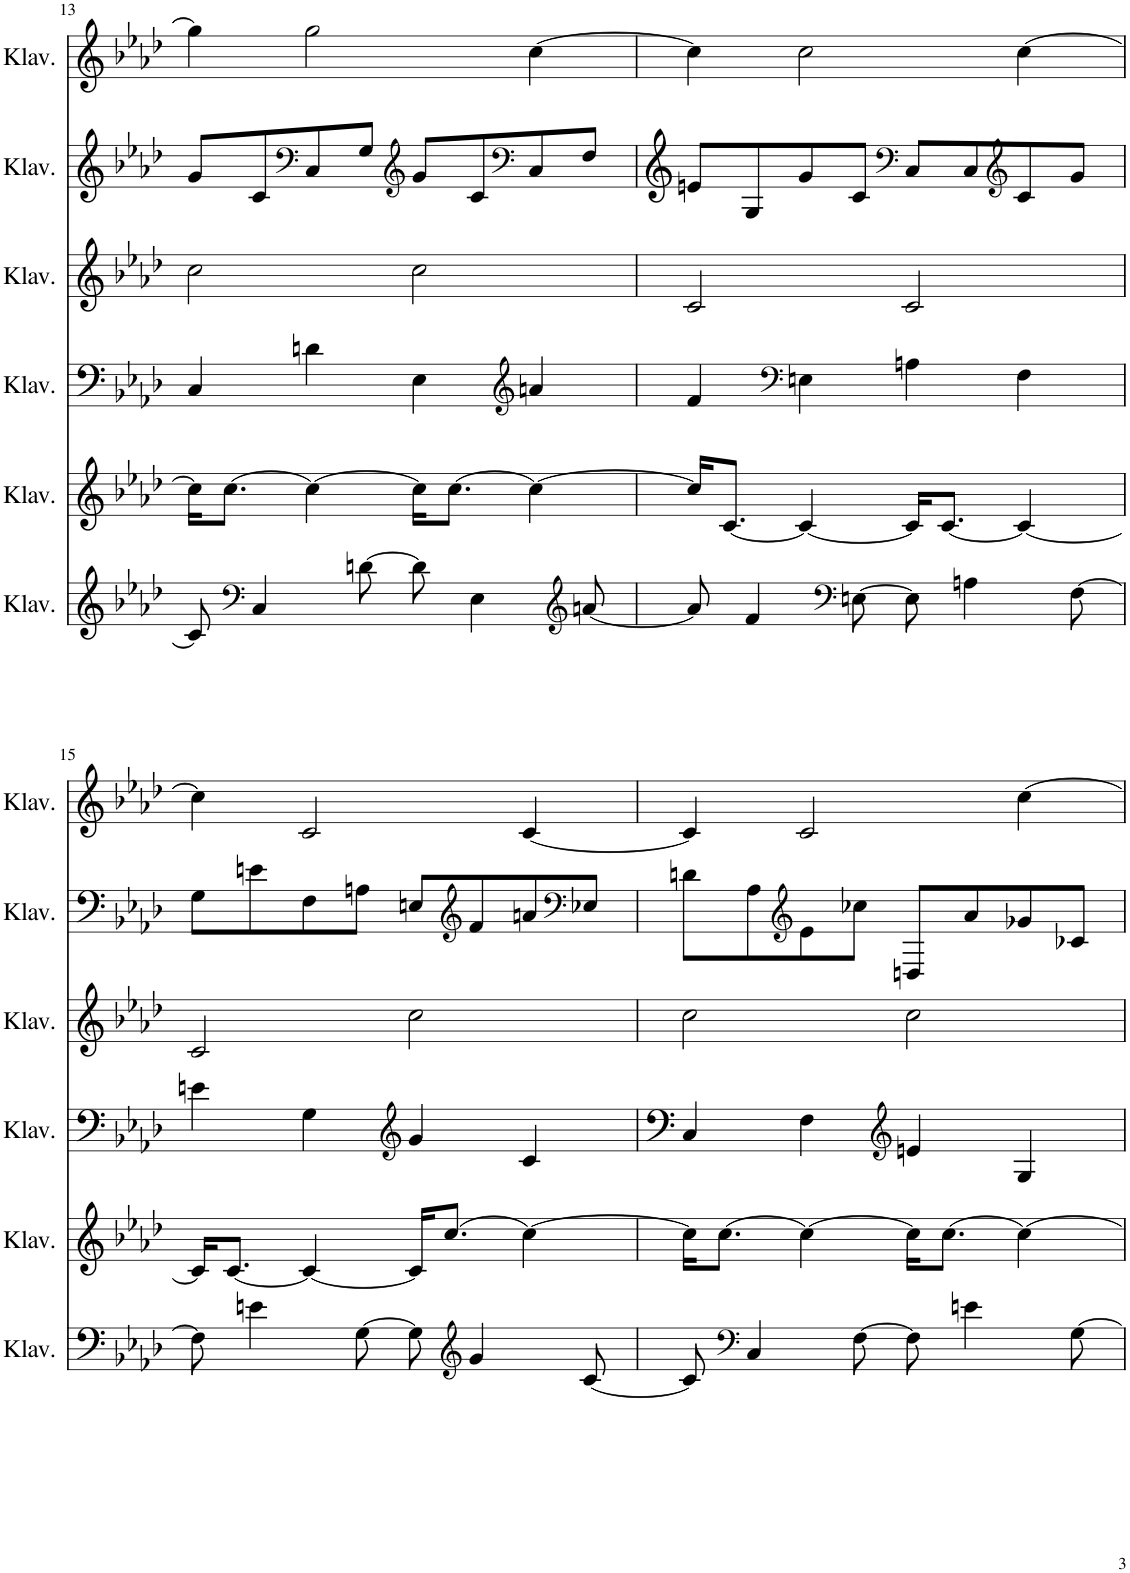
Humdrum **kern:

**kern	**kern	**kern	**kern	**kern	**kern
*part6	*part5	*part4	*part3	*part2	*part1
*staff6	*staff5	*staff4	*staff3	*staff2	*staff1
*I"Klavier	*I"Klavier	*I"Klavier	*I"Klavier	*I"Klavier	*I"Klavier
*I'Klav.	*I'Klav.	*I'Klav.	*I'Klav.	*I'Klav.	*I'Klav.
!!LO:PB:g=z
*clefG2	*clefG2	*clefF4	*clefG2	*clefF4	*clefG2
*k[b-e-a-d-]	*k[b-e-a-d-]	*k[b-e-a-d-]	*k[b-e-a-d-]	*k[b-e-a-d-]	*k[b-e-a-d-]
*M4/4	*M4/4	*M4/4	*M4/4	*M4/4	*M4/4
=13	=13	=13	=13	=13	=13
8c/]	16cc\KL]	4C/	2cc\	8g/L	4gg\]
.	[8.cc\J	.	.	.	.
*clefF4	*	*	*	*	*
4C/	.	.	.	8c/	.
*	*	*	*	*clefF4	*
.	4cc\_	4dn\	.	8C/	2gg\
[8dn\	.	.	.	8G/J	.
*	*	*	*	*clefG2	*
8d\]	16cc\KL]	4E-\	2cc\	8g/L	.
.	[8.cc\J	.	.	.	.
4E-\	.	.	.	8c/	.
*	*	*clefG2	*	*clefF4	*
.	4cc\_	4an/	.	8C/	[4cc\
*clefG2	*	*	*	*	*
[8an/	.	.	.	8F/J	.
=14	=14	=14	=14	=14	=14
8a/]	16cc/KL]	4f/	2c/	8en/L	4cc\]
.	[8.c/J	.	.	.	.
4f/	.	.	.	8G/	.
*	*	*clefF4	*	*	*
.	4c/_	4En\	.	8g/	2cc\
*clefF4	*	*	*	*	*
[8En\	.	.	.	8c/J	.
*	*	*	*	*clefF4	*
8E\]	16c/KL]	4An\	2c/	8C/L	.
.	[8.c/J	.	.	.	.
4An\	.	.	.	8C/	.
*	*	*	*	*clefG2	*
.	4c/_	4F\	.	8c/	[4cc\
[8F\	.	.	.	8g/J	.
!!LO:LB:g=z
=15	=15	=15	=15	=15	=15
8F\]	16c/KL]	4en\	2c/	8G\L	4cc\]
.	[8.c/J	.	.	.	.
4en\	.	.	.	8en\	.
.	4c/_	4G\	.	8F\	2c/
[8G\	.	.	.	8An\J	.
*	*	*clefG2	*	*	*
8G\]	16c/KL]	4g/	2cc\	8En/L	.
.	[8.cc/J	.	.	.	.
*clefG2	*	*	*	*clefG2	*
4g/	.	.	.	8f/	.
.	4cc\_	4c/	.	8an/	[4c/
*	*	*	*	*clefF4	*
[8c/	.	.	.	8E-X/J	.
=16	=16	=16	=16	=16	=16
8c/]	16cc\KL]	4C/	2cc\	8dn\L	4c/]
.	[8.cc\J	.	.	.	.
*clefF4	*	*	*	*	*
4C/	.	.	.	8A-\	.
*	*	*	*	*clefG2	*
.	4cc\_	4F\	.	8e-\	2c/
[8F\	.	.	.	8cc-X\J	.
*	*	*clefG2	*	*	*
8F\]	16cc\KL]	4en/	2cc\	8Dn/L	.
.	[8.cc\J	.	.	.	.
4en\	.	.	.	8a-/	.
.	4cc\_	4G/	.	8g-X/	[4cc\
[8G\	.	.	.	8c-X/J	.
=	=	=	=	=	=
*-	*-	*-	*-	*-	*-
